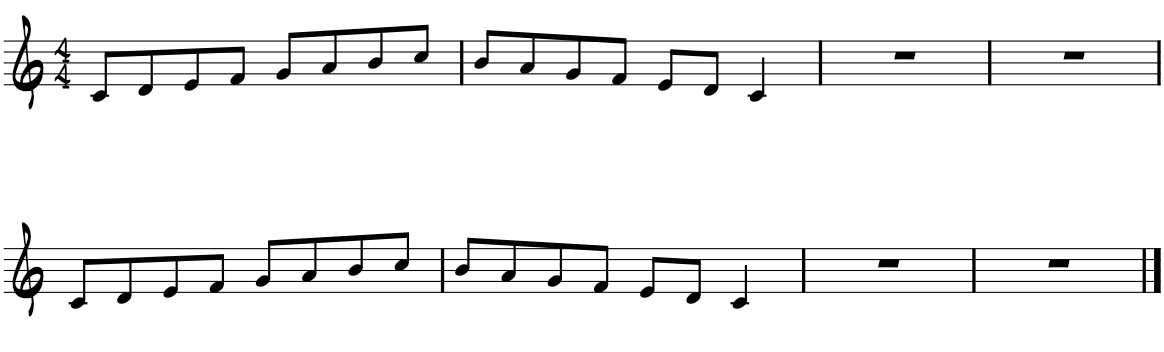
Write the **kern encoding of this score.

**kern
*part1
*staff1
*I"Piano
*I'Pno.
*clefG2
*k[]
*M4/4
=1
8c/L
8d/
8e/
8f/J
8g/L
8a/
8b/
8cc/J
=2
8b/L
8a/
8g/
8f/J
8e/L
8d/J
4c/
=3
1r
=4
1r
!!LO:LB:g=z
=5
8c/L
8d/
8e/
8f/J
8g/L
8a/
8b/
8cc/J
=6
8b/L
8a/
8g/
8f/J
8e/L
8d/J
4c/
=7
1r
=8
1r
==
*-
